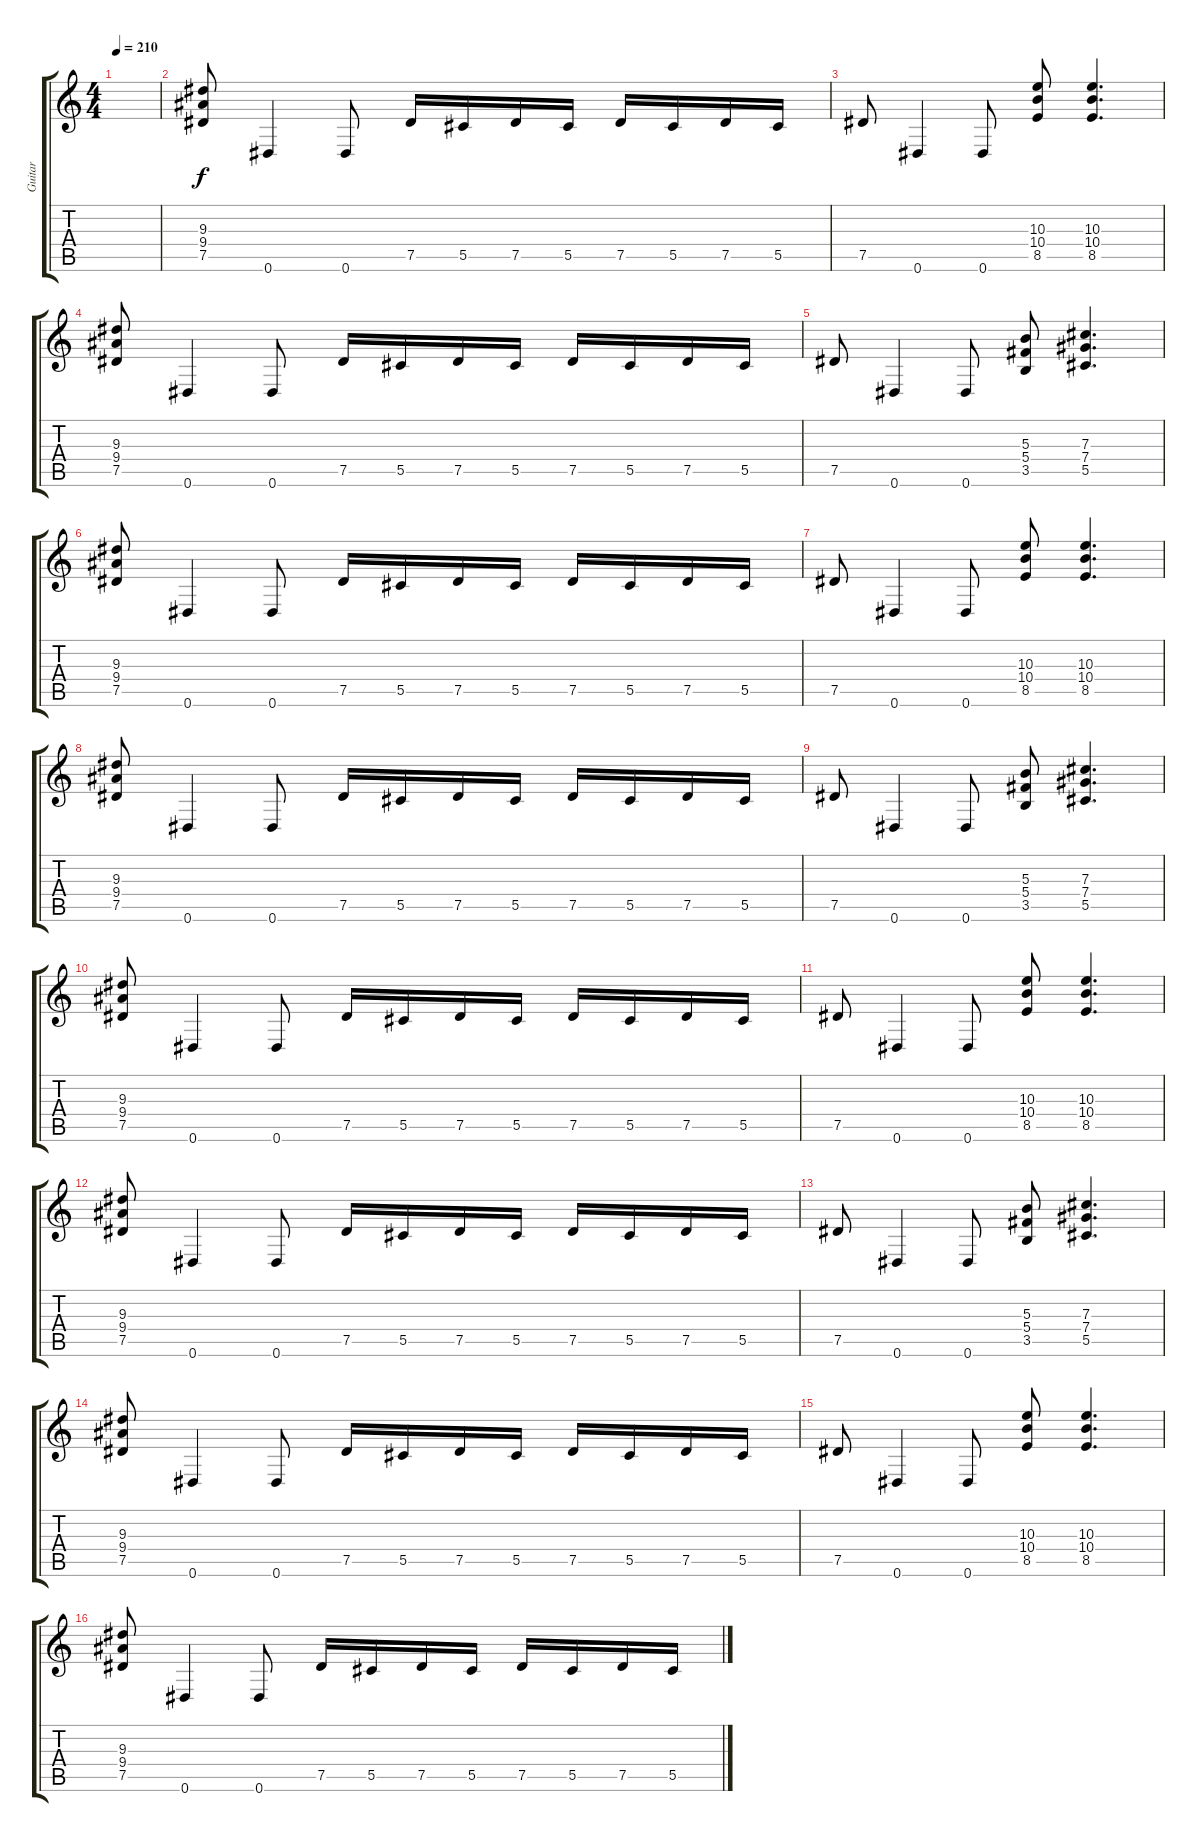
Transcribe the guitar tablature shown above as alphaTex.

\track ("Guitar" "Guitar") {instrument distortionguitar}
\staff {score tabs}
\tuning (Eb4 Bb3 Gb3 Db3 Ab2 Eb2) {hide}
\ts (4 4)
\tempo 210
\clef g2
\ks c
|
(9.3 9.4 7.5).8 0.6.4 0.6.8 7.5.16 5.5.16 7.5.16 5.5.16 7.5.16 5.5.16 7.5.16 5.5.16 |
7.5.8 0.6.4 0.6.8 (10.3 10.4 8.5).8 (10.3 10.4 8.5).4{d} |
(9.3 9.4 7.5).8 0.6.4 0.6.8 7.5.16 5.5.16 7.5.16 5.5.16 7.5.16 5.5.16 7.5.16 5.5.16 |
7.5.8 0.6.4 0.6.8 (5.3 5.4 3.5).8 (7.3 7.4 5.5).4{d} |
(9.3 9.4 7.5).8 0.6.4 0.6.8 7.5.16 5.5.16 7.5.16 5.5.16 7.5.16 5.5.16 7.5.16 5.5.16 |
7.5.8 0.6.4 0.6.8 (10.3 10.4 8.5).8 (10.3 10.4 8.5).4{d} |
(9.3 9.4 7.5).8 0.6.4 0.6.8 7.5.16 5.5.16 7.5.16 5.5.16 7.5.16 5.5.16 7.5.16 5.5.16 |
7.5.8 0.6.4 0.6.8 (5.3 5.4 3.5).8 (7.3 7.4 5.5).4{d} |
(9.3 9.4 7.5).8 0.6.4 0.6.8 7.5.16 5.5.16 7.5.16 5.5.16 7.5.16 5.5.16 7.5.16 5.5.16 |
7.5.8 0.6.4 0.6.8 (10.3 10.4 8.5).8 (10.3 10.4 8.5).4{d} |
(9.3 9.4 7.5).8 0.6.4 0.6.8 7.5.16 5.5.16 7.5.16 5.5.16 7.5.16 5.5.16 7.5.16 5.5.16 |
7.5.8 0.6.4 0.6.8 (5.3 5.4 3.5).8 (7.3 7.4 5.5).4{d} |
(9.3 9.4 7.5).8 0.6.4 0.6.8 7.5.16 5.5.16 7.5.16 5.5.16 7.5.16 5.5.16 7.5.16 5.5.16 |
7.5.8 0.6.4 0.6.8 (10.3 10.4 8.5).8 (10.3 10.4 8.5).4{d} |
(9.3 9.4 7.5).8 0.6.4 0.6.8 7.5.16 5.5.16 7.5.16 5.5.16 7.5.16 5.5.16 7.5.16 5.5.16
